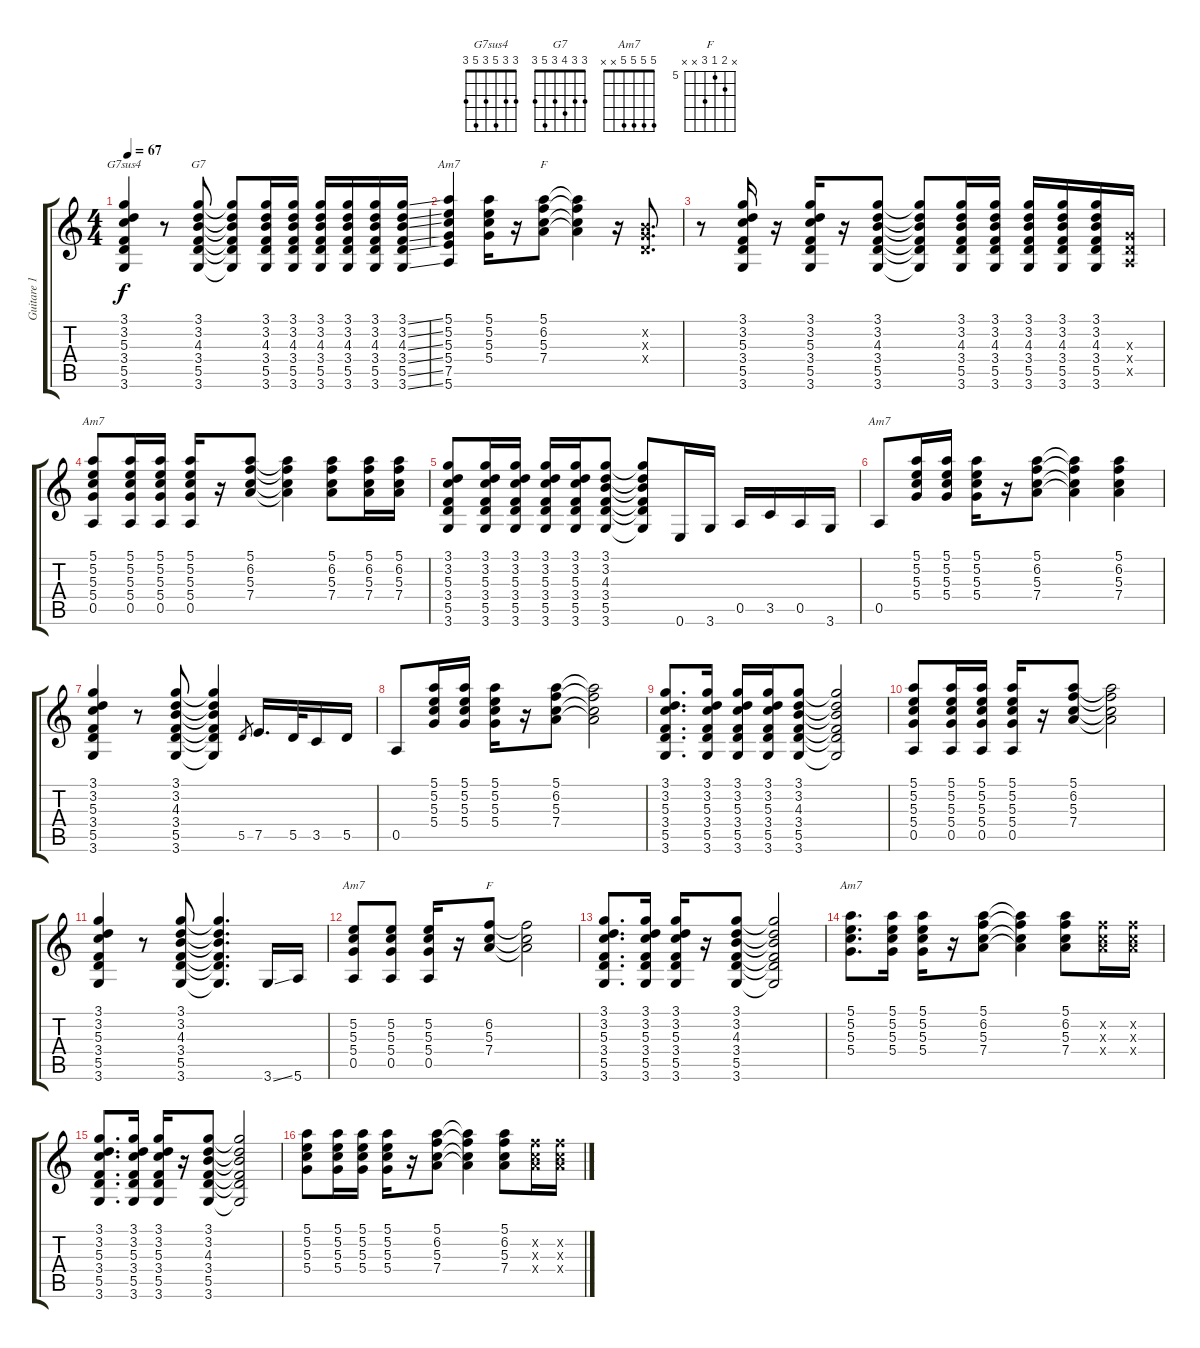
\track ("Guitare 1" "Guitare 1") {instrument acousticguitarsteel}
\staff {score tabs}
\tuning (E4 B3 G3 D3 A2 E2) {hide}
\chord ("G7sus4" 3 3 5 3 5 3)
\chord ("G7" 3 3 4 3 5 3)
\chord ("Am7" 5 5 5 5 7 5) {firstfret 5}
\chord ("F" 5 6 5 7 x x) {firstfret 5}
\chord ("Am7" 5 5 5 5 0 x)
\chord ("Am7" 5 5 5 5 0 x) {barre 5}
\chord ("Am7" x 5 5 5 0 x)
\chord ("F" x 6 5 7 x x) {firstfret 5}
\chord ("Am7" 5 5 5 5 x x)
\ts (4 4)
\tempo 67
\clef g2
\ks c
(3.1 3.2 5.3 3.4 5.5 3.6).4{ch "G7sus4" dy f} r.8 (3.1 3.2 4.3 3.4 5.5 3.6).8{ch "G7"} (3.1{t} 3.2{t} 4.3{t} 3.4{t} 5.5{t} 3.6{t}).8 (3.1 3.2 4.3 3.4 5.5 3.6).16 (3.1 3.2 4.3 3.4 5.5 3.6).16 (3.1 3.2 4.3 3.4 5.5 3.6).16 (3.1 3.2 4.3 3.4 5.5 3.6).16 (3.1 3.2 4.3 3.4 5.5 3.6).16 (3.1{ss} 3.2{ss} 4.3{ss} 3.4{ss} 5.5{ss} 3.6{ss}).16 |
(5.1 5.2 5.3 5.4 7.5 5.6).4{ch "Am7"} (5.1 5.2 5.3 5.4).16 r.16 (5.1 6.2 5.3 7.4).8{ch "F"} (5.1{t} 6.2{t} 5.3{t} 7.4{t}).4 r.16 (0.2{x} 0.3{x} 0.4{x}).8{d} |
r.8 (3.1 3.2 5.3 3.4 5.5 3.6).16 r.16 (3.1 3.2 5.3 3.4 5.5 3.6).16 r.16 (3.1 3.2 4.3 3.4 5.5 3.6).8 (3.1{t} 3.2{t} 4.3{t} 3.4{t} 5.5{t} 3.6{t}).8 (3.1 3.2 4.3 3.4 5.5 3.6).16 (3.1 3.2 4.3 3.4 5.5 3.6).16 (3.1 3.2 4.3 3.4 5.5 3.6).16 (3.1 3.2 4.3 3.4 5.5 3.6).16 (3.1 3.2 4.3 3.4 5.5 3.6).16 (0.3{x} 0.4{x} 0.5{x}).16 |
(5.1 5.2 5.3 5.4 0.5).8{ch "Am7"} (5.1 5.2 5.3 5.4 0.5).16 (5.1 5.2 5.3 5.4 0.5).16 (5.1 5.2 5.3 5.4 0.5).16 r.16 (5.1 6.2 5.3 7.4).8 (5.1{t} 6.2{t} 5.3{t} 7.4{t}).4 (5.1 6.2 5.3 7.4).8 (5.1 6.2 5.3 7.4).16 (5.1 6.2 5.3 7.4).16 |
(3.1 3.2 5.3 3.4 5.5 3.6).8 (3.1 3.2 5.3 3.4 5.5 3.6).16 (3.1 3.2 5.3 3.4 5.5 3.6).16 (3.1 3.2 5.3 3.4 5.5 3.6).16 (3.1 3.2 5.3 3.4 5.5 3.6).16 (3.1 3.2 4.3 3.4 5.5 3.6).8 (3.1{t} 3.2{t} 4.3{t} 3.4{t} 5.5{t} 3.6{t}).8 0.6.16 3.6.16 0.5.16 3.5.16 0.5.16 3.6.16 |
0.5.8{ch "Am7"} (5.1 5.2 5.3 5.4).16 (5.1 5.2 5.3 5.4).16 (5.1 5.2 5.3 5.4).16 r.16 (5.1 6.2 5.3 7.4).8 (5.1{t} 6.2{t} 5.3{t} 7.4{t}).4 (5.1 6.2 5.3 7.4).4 |
(3.1 3.2 5.3 3.4 5.5 3.6).4 r.8 (3.1 3.2 4.3 3.4 5.5 3.6).8 (3.1{t} 3.2{t} 4.3{t} 3.4{t} 5.5{t} 3.6{t}).4 5.5.8{gr} 7.5.16{d} 5.5.32 3.5.16 5.5.16 |
0.5.8 (5.1 5.2 5.3 5.4).16 (5.1 5.2 5.3 5.4).16 (5.1 5.2 5.3 5.4).16 r.16 (5.1 6.2 5.3 7.4).8 (5.1{t} 6.2{t} 5.3{t} 7.4{t}).2 |
(3.1 3.2 5.3 3.4 5.5 3.6).8{d} (3.1 3.2 5.3 3.4 5.5 3.6).16 (3.1 3.2 5.3 3.4 5.5 3.6).16 (3.1 3.2 5.3 3.4 5.5 3.6).16 (3.1 3.2 4.3 3.4 5.5 3.6).8 (3.1{t} 3.2{t} 4.3{t} 3.4{t} 5.5{t} 3.6{t}).2 |
(5.1 5.2 5.3 5.4 0.5).8 (5.1 5.2 5.3 5.4 0.5).16 (5.1 5.2 5.3 5.4 0.5).16 (5.1 5.2 5.3 5.4 0.5).16 r.16 (5.1 6.2 5.3 7.4).8 (5.1{t} 6.2{t} 5.3{t} 7.4{t}).2 |
(3.1 3.2 5.3 3.4 5.5 3.6).4 r.8 (3.1 3.2 4.3 3.4 5.5 3.6).8 (3.1{t} 3.2{t} 4.3{t} 3.4{t} 5.5{t} 3.6{t}).4{d} 3.6{ss}.16 5.6.16 |
(5.2 5.3 5.4 0.5).8{ch "Am7"} (5.2 5.3 5.4 0.5).8 (5.2 5.3 5.4 0.5).16 r.16 (6.2 5.3 7.4).8{ch "F"} (6.2{t} 5.3{t} 7.4{t}).2 |
(3.1 3.2 5.3 3.4 5.5 3.6).8{d} (3.1 3.2 5.3 3.4 5.5 3.6).16 (3.1 3.2 5.3 3.4 5.5 3.6).16 r.16 (3.1 3.2 4.3 3.4 5.5 3.6).8 (3.1{t} 3.2{t} 4.3{t} 3.4{t} 5.5{t} 3.6{t}).2 |
(5.1 5.2 5.3 5.4).8{d ch "Am7"} (5.1 5.2 5.3 5.4).16 (5.1 5.2 5.3 5.4).16 r.16 (5.1 6.2 5.3 7.4).8 (5.1{t} 6.2{t} 5.3{t} 7.4{t}).4 (5.1 6.2 5.3 7.4).8 (6.2{x} 5.3{x} 7.4{x}).16 (6.2{x} 5.3{x} 7.4{x}).16 |
(3.1 3.2 5.3 3.4 5.5 3.6).8{d} (3.1 3.2 5.3 3.4 5.5 3.6).16 (3.1 3.2 5.3 3.4 5.5 3.6).16 r.16 (3.1 3.2 4.3 3.4 5.5 3.6).8 (3.1{t} 3.2{t} 4.3{t} 3.4{t} 5.5{t} 3.6{t}).2 |
(5.1 5.2 5.3 5.4).8 (5.1 5.2 5.3 5.4).16 (5.1 5.2 5.3 5.4).16 (5.1 5.2 5.3 5.4).16 r.16 (5.1 6.2 5.3 7.4).8 (5.1{t} 6.2{t} 5.3{t} 7.4{t}).4 (5.1 6.2 5.3 7.4).8 (6.2{x} 5.3{x} 7.4{x}).16 (6.2{x} 5.3{x} 7.4{x}).16
